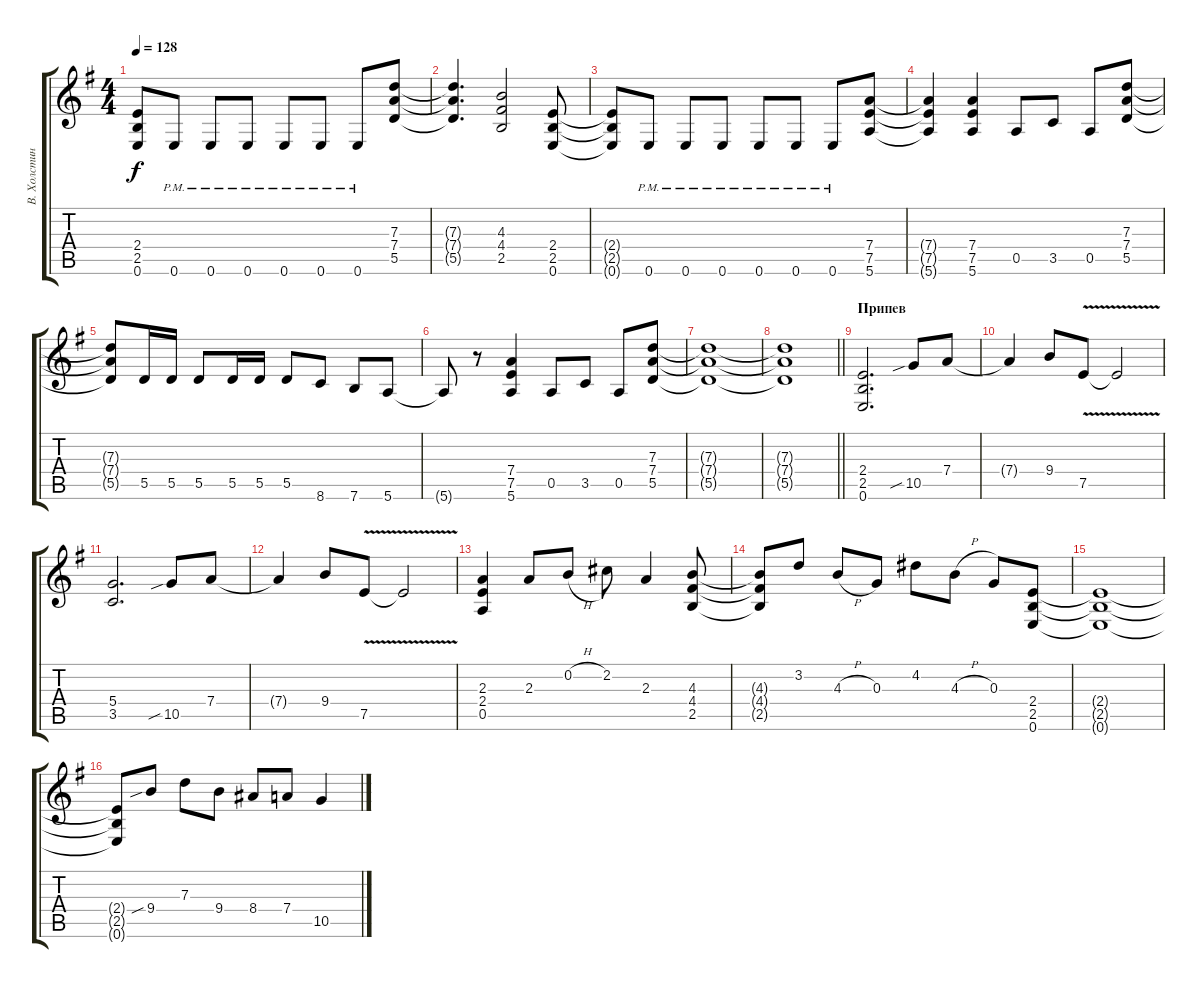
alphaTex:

\track ("В. Холстинин" "В. Холстин") {instrument distortionguitar}
\staff {score tabs}
\tuning (E4 B3 G3 D3 A2 E2) {hide}
\ts (4 4)
\tempo 128
\clef g2
\ks g
(2.4{t} 2.5{t} 0.6{t}).8{dy f} 0.6{pm}.8 0.6{pm}.8 0.6{pm}.8 0.6{pm}.8 0.6{pm}.8 0.6{pm}.8 (7.3 7.4 5.5).8 |
(7.3{t} 7.4{t} 5.5{t}).4{d} (4.3 4.4 2.5).2 (2.4 2.5 0.6).8 |
(2.4{t} 2.5{t} 0.6{t}).8 0.6{pm}.8 0.6{pm}.8 0.6{pm}.8 0.6{pm}.8 0.6{pm}.8 0.6{pm}.8 (7.4 7.5 5.6).8 |
(7.4{t} 7.5{t} 5.6{t}).4 (7.4 7.5 5.6).4 0.5.8 3.5.8 0.5.8 (7.3 7.4 5.5).8 |
(7.3{t} 7.4{t} 5.5{t}).8 5.5.16 5.5.16 5.5.8 5.5.16 5.5.16 5.5.8 8.6.8 7.6.8 5.6.8 |
5.6{t}.8 r.8 (7.4 7.5 5.6).4 0.5.8 3.5.8 0.5.8 (7.3 7.4 5.5).8 |
(7.3{t} 7.4{t} 5.5{t}).1 |
\barLineRight lightlight
(7.3{t} 7.4{t} 5.5{t}).1 |
\section ("" "Припев")
(2.4 2.5 0.6).2{d} 10.5{sib}.8 7.4.8 |
7.4{t}.4 9.4.8 7.5{v}.8 7.5{v t}.2 |
(5.4 3.5).2{d} 10.5{sib}.8 7.4.8 |
7.4{t}.4 9.4.8 7.5{v}.8 7.5{v t}.2 |
(2.3 2.4 0.5).4 2.3.8 0.2{h}.8 2.2.8 2.3.4 (4.3 4.4 2.5).8 |
(4.3{t} 4.4{t} 2.5{t}).8 3.2.8 4.3{h}.8 0.3.8 4.2.8 4.3{h}.8 0.3.8 (2.4 2.5 0.6).8 |
(2.4{t} 2.5{t} 0.6{t}).1 |
(2.4{t} 2.5{t} 0.6{t}).8 9.4{sib}.8 7.3.8 9.4.8 8.4.8 7.4.8 10.5.4
